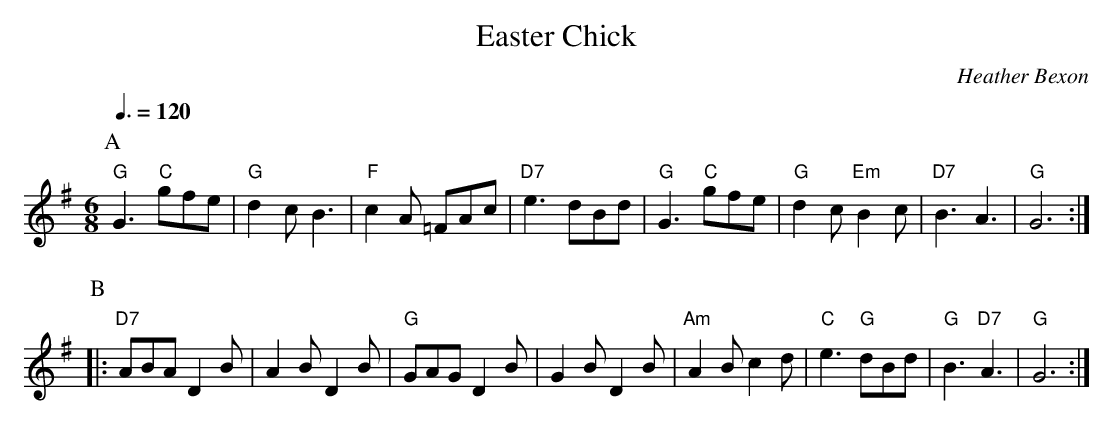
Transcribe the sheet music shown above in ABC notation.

X:1
T:Easter Chick
C:Heather Bexon
Q:3/8=120
M:6/8
K:G
P:A
"G"G3 "C"gfe | "G"d2c B3 | "F"c2A =FAc | "D7"e3 dBd |\
"G"G3 "C"gfe | "G"d2c "Em"B2c | "D7"B3 A3 | "G"G6 :|
P:B
|: "D7"ABA D2B | A2B D2B | "G"GAG D2B | G2B D2B |\
"Am"A2B c2d | "C"e3 "G"dBd | "G"B3 "D7"A3 | "G"G6 :|
